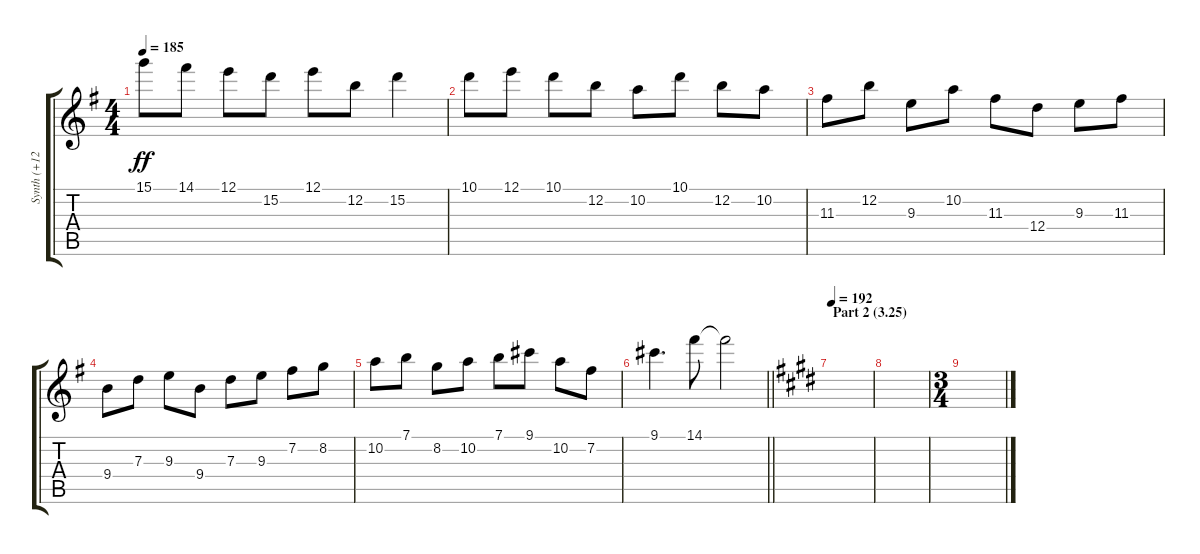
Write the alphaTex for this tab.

\track ("Synth (+12)" "Synth (+12") {instrument lead1square}
\staff {score tabs}
\tuning (E5 B4 G4 D4 A3 E3) {hide}
\ts (4 4)
\tempo 185
\clef g2
\ks g
15.1.8{dy ff} 14.1.8 12.1.8 15.2.8 12.1.8 12.2.8 15.2.4 |
10.1.8 12.1.8 10.1.8 12.2.8 10.2.8 10.1.8 12.2.8 10.2.8 |
11.3.8 12.2.8 9.3.8 10.2.8 11.3.8 12.4.8 9.3.8 11.3.8 |
9.4.8 7.3.8 9.3.8 9.4.8 7.3.8 9.3.8 7.2.8 8.2.8 |
10.2.8 7.1.8 8.2.8 10.2.8 7.1.8 9.1.8 10.2.8 7.2.8 |
\barLineRight lightlight
9.1.4{d} 14.1.8 14.1{t}.2 |
\section ("" "Part 2 (3.25)")
\tempo 192
\ks e
|
|
\ts (3 4)
